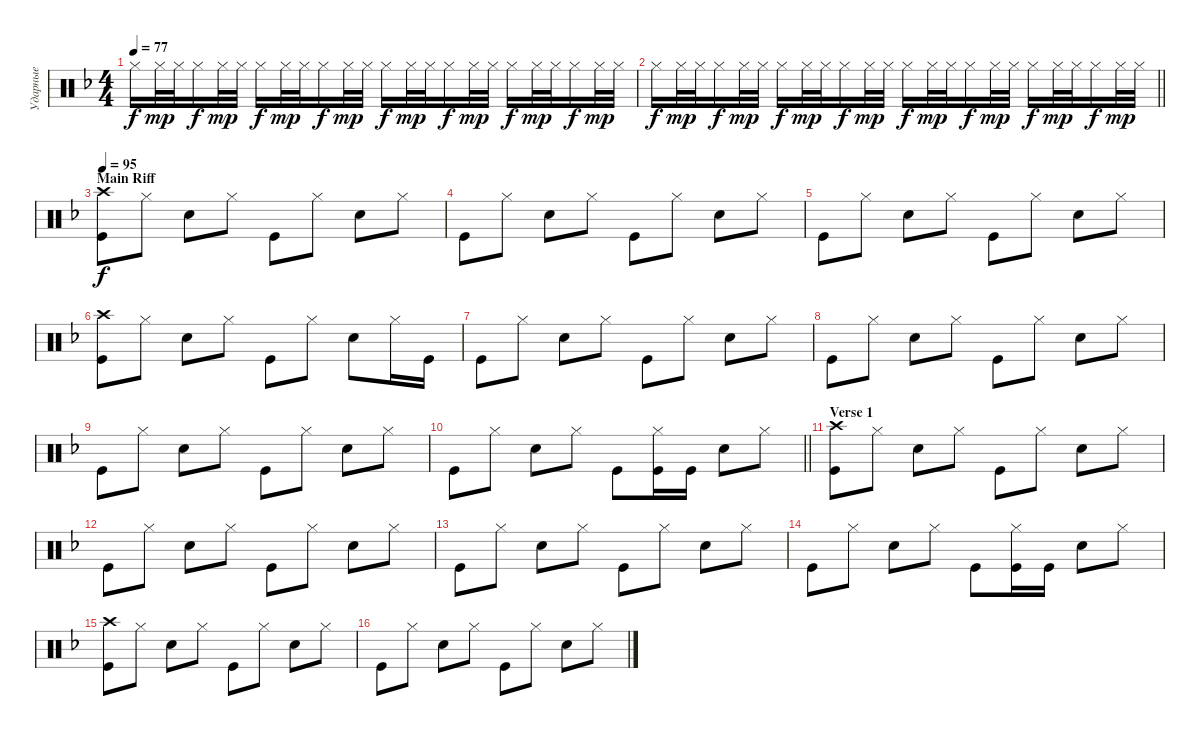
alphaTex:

\track ("Ударные" "Ударные") {instrument percussion}
\staff {score}
\articulation defaults
\ts (4 4)
\tempo 77
\clef neutral
\ks dminor "Hi-Hat (closed)".16{dy f} "Hi-Hat (closed)".32{dy mp} "Hi-Hat (closed)".32 "Hi-Hat (closed)".16{dy f} "Hi-Hat (closed)".32{dy mp} "Hi-Hat (closed)".32 "Hi-Hat (closed)".16{dy f} "Hi-Hat (closed)".32{dy mp} "Hi-Hat (closed)".32 "Hi-Hat (closed)".16{dy f} "Hi-Hat (closed)".32{dy mp} "Hi-Hat (closed)".32 "Hi-Hat (closed)".16{dy f} "Hi-Hat (closed)".32{dy mp} "Hi-Hat (closed)".32 "Hi-Hat (closed)".16{dy f} "Hi-Hat (closed)".32{dy mp} "Hi-Hat (closed)".32 "Hi-Hat (closed)".16{dy f} "Hi-Hat (closed)".32{dy mp} "Hi-Hat (closed)".32 "Hi-Hat (closed)".16{dy f} "Hi-Hat (closed)".32{dy mp} "Hi-Hat (closed)".32
|
\barLineRight lightlight "Hi-Hat (closed)".16{dy f} "Hi-Hat (closed)".32{dy mp} "Hi-Hat (closed)".32 "Hi-Hat (closed)".16{dy f} "Hi-Hat (closed)".32{dy mp} "Hi-Hat (closed)".32 "Hi-Hat (closed)".16{dy f} "Hi-Hat (closed)".32{dy mp} "Hi-Hat (closed)".32 "Hi-Hat (closed)".16{dy f} "Hi-Hat (closed)".32{dy mp} "Hi-Hat (closed)".32 "Hi-Hat (closed)".16{dy f} "Hi-Hat (closed)".32{dy mp} "Hi-Hat (closed)".32 "Hi-Hat (closed)".16{dy f} "Hi-Hat (closed)".32{dy mp} "Hi-Hat (closed)".32 "Hi-Hat (closed)".16{dy f} "Hi-Hat (closed)".32{dy mp} "Hi-Hat (closed)".32 "Hi-Hat (closed)".16{dy f} "Hi-Hat (closed)".32{dy mp} "Hi-Hat (closed)".32
|
\section ("" "Main Riff")
\tempo 95
("Kick (hit)" "Crash high (hit)").8{dy f} "Hi-Hat (closed)".8 "Snare (hit) 2".8 "Hi-Hat (closed)".8 "Kick (hit)".8 "Hi-Hat (closed)".8 "Snare (hit) 2".8 "Hi-Hat (closed)".8 |
"Kick (hit)".8 "Hi-Hat (closed)".8 "Snare (hit) 2".8 "Hi-Hat (closed)".8 "Kick (hit)".8 "Hi-Hat (closed)".8 "Snare (hit) 2".8 "Hi-Hat (closed)".8 |
"Kick (hit)".8 "Hi-Hat (closed)".8 "Snare (hit) 2".8 "Hi-Hat (closed)".8 "Kick (hit)".8 "Hi-Hat (closed)".8 "Snare (hit) 2".8 "Hi-Hat (closed)".8 |
("Kick (hit)" "Crash high (hit)").8 "Hi-Hat (closed)".8 "Snare (hit) 2".8 "Hi-Hat (closed)".8 "Kick (hit)".8 "Hi-Hat (closed)".8 "Snare (hit) 2".8 "Hi-Hat (closed)".16 "Kick (hit)".16 |
"Kick (hit)".8 "Hi-Hat (closed)".8 "Snare (hit) 2".8 "Hi-Hat (closed)".8 "Kick (hit)".8 "Hi-Hat (closed)".8 "Snare (hit) 2".8 "Hi-Hat (closed)".8 |
"Kick (hit)".8 "Hi-Hat (closed)".8 "Snare (hit) 2".8 "Hi-Hat (closed)".8 "Kick (hit)".8 "Hi-Hat (closed)".8 "Snare (hit) 2".8 "Hi-Hat (closed)".8 |
"Kick (hit)".8 "Hi-Hat (closed)".8 "Snare (hit) 2".8 "Hi-Hat (closed)".8 "Kick (hit)".8 "Hi-Hat (closed)".8 "Snare (hit) 2".8 "Hi-Hat (closed)".8 |
\barLineRight lightlight "Kick (hit)".8 "Hi-Hat (closed)".8 "Snare (hit) 2".8 "Hi-Hat (closed)".8 "Kick (hit)".8
("Hi-Hat (closed)" "Kick (hit)").16 "Kick (hit)".16 "Snare (hit) 2".8 "Hi-Hat (closed)".8 |
\section ("" "Verse 1")
("Kick (hit)" "Crash high (hit)").8 "Hi-Hat (closed)".8 "Snare (hit) 2".8 "Hi-Hat (closed)".8 "Kick (hit)".8 "Hi-Hat (closed)".8 "Snare (hit) 2".8 "Hi-Hat (closed)".8 |
"Kick (hit)".8 "Hi-Hat (closed)".8 "Snare (hit) 2".8 "Hi-Hat (closed)".8 "Kick (hit)".8 "Hi-Hat (closed)".8 "Snare (hit) 2".8 "Hi-Hat (closed)".8 |
"Kick (hit)".8 "Hi-Hat (closed)".8 "Snare (hit) 2".8 "Hi-Hat (closed)".8 "Kick (hit)".8 "Hi-Hat (closed)".8 "Snare (hit) 2".8 "Hi-Hat (closed)".8 |
"Kick (hit)".8 "Hi-Hat (closed)".8 "Snare (hit) 2".8 "Hi-Hat (closed)".8 "Kick (hit)".8 ("Hi-Hat (closed)" "Kick (hit)").16 "Kick (hit)".16 "Snare (hit) 2".8 "Hi-Hat (closed)".8 |
("Kick (hit)" "Crash high (hit)").8 "Hi-Hat (closed)".8 "Snare (hit) 2".8 "Hi-Hat (closed)".8 "Kick (hit)".8 "Hi-Hat (closed)".8 "Snare (hit) 2".8 "Hi-Hat (closed)".8 |
"Kick (hit)".8 "Hi-Hat (closed)".8 "Snare (hit) 2".8 "Hi-Hat (closed)".8 "Kick (hit)".8 "Hi-Hat (closed)".8 "Snare (hit) 2".8 "Hi-Hat (closed)".8
